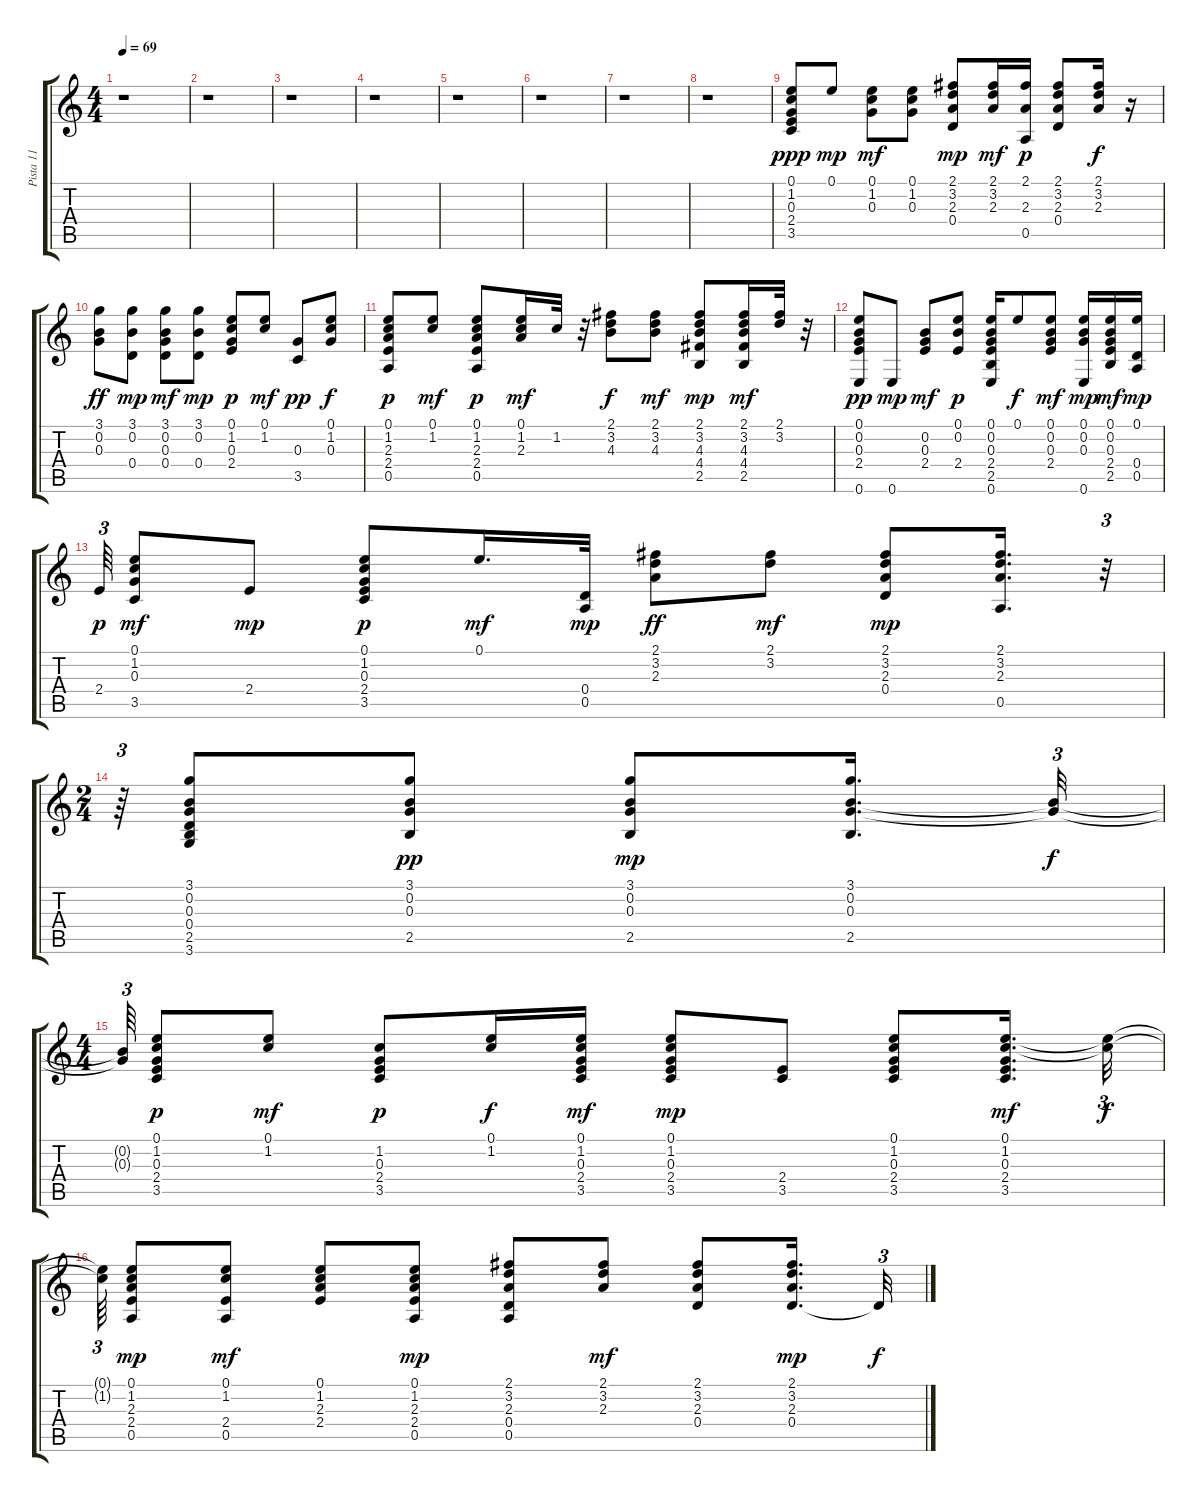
\track ("Pista 11" "Pista 11") {instrument acousticguitarsteel}
\staff {score tabs}
\tuning (E4 B3 G3 D3 A2 E2) {hide}
\ts (4 4)
\tempo 69
\clef g2
\ks c
r.1{dy ppp} |
r.1 |
r.1 |
r.1 |
r.1 |
r.1 |
r.1 |
r.1 |
(0.1 1.2 0.3 2.4 3.5).8 0.1.8{dy mp} (0.1 1.2 0.3).8{dy mf} (0.1 1.2 0.3).8 (2.1 3.2 2.3 0.4).8{dy mp} (2.1 3.2 2.3).16{dy mf} (2.1 2.3 0.5).16{dy p} (2.1 3.2 2.3 0.4).8 (2.1 3.2 2.3).16{dy f} r.16 |
(3.1 0.2 0.3).8{dy ff} (3.1 0.2 0.4).8{dy mp} (3.1 0.2 0.3 0.4).8{dy mf} (3.1 0.2 0.4).8{dy mp} (0.1 1.2 0.3 2.4).8{dy p} (0.1 1.2).8{dy mf} (0.3 3.5).8{dy pp} (0.1 1.2 0.3).8{dy f} |
(0.1 1.2 2.3 2.4 0.5).8{dy p} (0.1 1.2).8{dy mf} (0.1 1.2 2.3 2.4 0.5).8{dy p} (0.1 1.2 2.3).16{dy mf} 1.2.32 r.32 (2.1 3.2 4.3).8{dy f} (2.1 3.2 4.3).8{dy mf} (2.1 3.2 4.3 4.4 2.5).8{dy mp} (2.1 3.2 4.3 4.4 2.5).16{dy mf} (2.1 3.2).32 r.32 |
(0.1 0.2 0.3 2.4 0.6).8{dy pp} 0.6.8{dy mp} (0.2 0.3 2.4).8{dy mf} (0.1 0.2 2.4).8{dy p} (0.1 0.2 0.3 2.4 2.5 0.6).16 0.1.8{dy f} (0.1 0.2 0.3 2.4).8{dy mf} (0.1 0.2 0.3 0.6).16{dy mp} (0.1 0.2 0.3 2.4 2.5).16{dy mf} (0.1 0.4 0.5).16{dy mp} |
2.4.64{tu (3 2) dy p} (0.1 1.2 0.3 3.5).8{dy mf} 2.4.8{dy mp} (0.1 1.2 0.3 2.4 3.5).8{dy p} 0.1.16{d dy mf} (0.4 0.5).32{dy mp} (2.1 3.2 2.3).8{dy ff} (2.1 3.2).8{dy mf} (2.1 3.2 2.3 0.4).8{dy mp} (2.1 3.2 2.3 0.5).16{d} r.32{tu (3 2)} |
\ts (2 4)
r.64{tu (3 2)} (3.1 0.2 0.3 0.4 2.5 3.6).8 (3.1 0.2 0.3 2.5).8{dy pp} (3.1 0.2 0.3 2.5).8{dy mp} (3.1 0.2 0.3 2.5).16{d} (0.2{t} 0.3{t}).32{tu (3 2) dy f} |
\ts (4 4)
(0.2{t} 0.3{t}).64{tu (3 2)} (0.1 1.2 0.3 2.4 3.5).8{dy p} (0.1 1.2).8{dy mf} (1.2 0.3 2.4 3.5).8{dy p} (0.1 1.2).16{dy f} (0.1 1.2 0.3 2.4 3.5).16{dy mf} (0.1 1.2 0.3 2.4 3.5).8{dy mp} (2.4 3.5).8 (0.1 1.2 0.3 2.4 3.5).8 (0.1 1.2 0.3 2.4 3.5).16{d dy mf} (0.1{t} 1.2{t}).32{tu (3 2) dy f} |
(0.1{t} 1.2{t}).64{tu (3 2)} (0.1 1.2 2.3 2.4 0.5).8{dy mp} (0.1 1.2 2.4 0.5).8{dy mf} (0.1 1.2 2.3 2.4).8 (0.1 1.2 2.3 2.4 0.5).8{dy mp} (2.1 3.2 2.3 0.4 0.5).8 (2.1 3.2 2.3).8{dy mf} (2.1 3.2 2.3 0.4).8 (2.1 3.2 2.3 0.4).16{d dy mp} 0.4{t}.32{tu (3 2) dy f}
